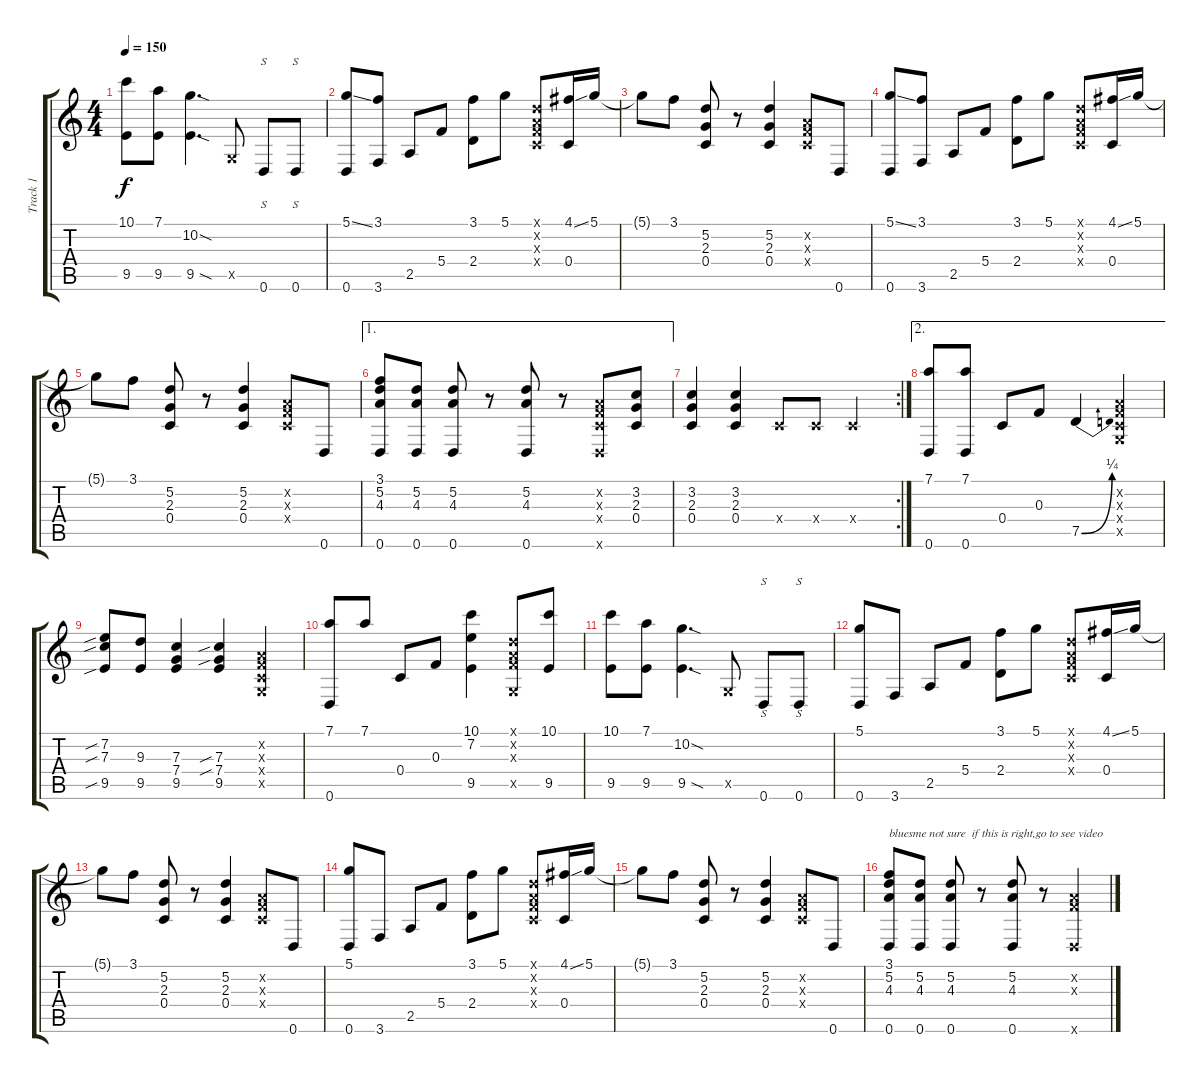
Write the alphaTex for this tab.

\track ("Track 1" "Track 1") {instrument acousticguitarsteel}
\staff {score tabs}
\tuning (D4 A3 F3 C3 G2 D2) {hide}
\ts (4 4)
\tempo 150
\clef g2
\ks c
(10.1 9.5).8{dy f} (7.1 9.5).8 (10.2{sod} 9.5{sod}).4{d} 0.5{x}.8 0.6.8{s} 0.6.8{s} |
(5.1{ss} 0.6).8 (3.1 3.6).8 2.5.8 5.4.8 (3.1 2.4).8 5.1.8 (0.1{x} 0.2{x} 0.3{x} 0.4{x}).8 (4.1{ss} 0.4).16 5.1.16 |
5.1{t}.8 3.1.8 (5.2 2.3 0.4).8 r.8 (5.2 2.3 0.4).4 (0.2{x} 0.3{x} 0.4{x}).8 0.6.8 |
(5.1{ss} 0.6).8 (3.1 3.6).8 2.5.8 5.4.8 (3.1 2.4).8 5.1.8 (0.1{x} 0.2{x} 0.3{x} 0.4{x}).8 (4.1{ss} 0.4).16 5.1.16 |
5.1{t}.8 3.1.8 (5.2 2.3 0.4).8 r.8 (5.2 2.3 0.4).4 (0.2{x} 0.3{x} 0.4{x}).8 0.6.8 |
\ae 1
(3.1 5.2 4.3 0.6).8 (5.2 4.3 0.6).8 (5.2 4.3 0.6).8 r.8 (5.2 4.3 0.6).8 r.8 (0.2{x} 0.3{x} 0.4{x} 0.6{x}).8 (3.2 2.3 0.4).8 |
\rc 2
(3.2 2.3 0.4).4 (3.2 2.3 0.4).4 0.4{x}.8 0.4{x}.8 0.4{x}.4 |
\ae 2
(7.1 0.6).8 (7.1 0.6).8 0.4.8 0.3.8 7.5{be (bend 0 0 60 1)}.4 (0.2{x} 0.3{x} 0.4{x} 0.5{x}).4 |
(7.2{sib} 7.3{sib} 9.5{sib}).8 (9.3 9.5).8 (7.3 7.4 9.5).4 (7.3{sib} 7.4{sib} 9.5).4 (0.2{x} 0.3{x} 0.4{x} 0.5{x}).4 |
(7.1 0.6).8 7.1.8 0.4.8 0.3.8 (10.1 7.2 9.5).4 (0.1{x} 0.2{x} 0.3{x} 0.5{x}).8 (10.1 9.5).8 |
(10.1 9.5).8 (7.1 9.5).8 (10.2{sod} 9.5{sod}).4{d} 0.5{x}.8 0.6.8{s} 0.6.8{s} |
(5.1 0.6).8 3.6.8 2.5.8 5.4.8 (3.1 2.4).8 5.1.8 (0.1{x} 0.2{x} 0.3{x} 0.4{x}).8 (4.1{ss} 0.4).16 5.1.16 |
5.1{t}.8 3.1.8 (5.2 2.3 0.4).8 r.8 (5.2 2.3 0.4).4 (0.2{x} 0.3{x} 0.4{x}).8 0.6.8 |
(5.1 0.6).8 3.6.8 2.5.8 5.4.8 (3.1 2.4).8 5.1.8 (0.1{x} 0.2{x} 0.3{x} 0.4{x}).8 (4.1{ss} 0.4).16 5.1.16 |
5.1{t}.8 3.1.8 (5.2 2.3 0.4).8 r.8 (5.2 2.3 0.4).4 (0.2{x} 0.3{x} 0.4{x}).8 0.6.8 |
(3.1 5.2 4.3 0.6).8{txt "bluesme not sure  if this is right,go to see video"} (5.2 4.3 0.6).8 (5.2 4.3 0.6).8 r.8 (5.2 4.3 0.6).8 r.8 (0.2{x} 0.3{x} 0.6{x}).4
